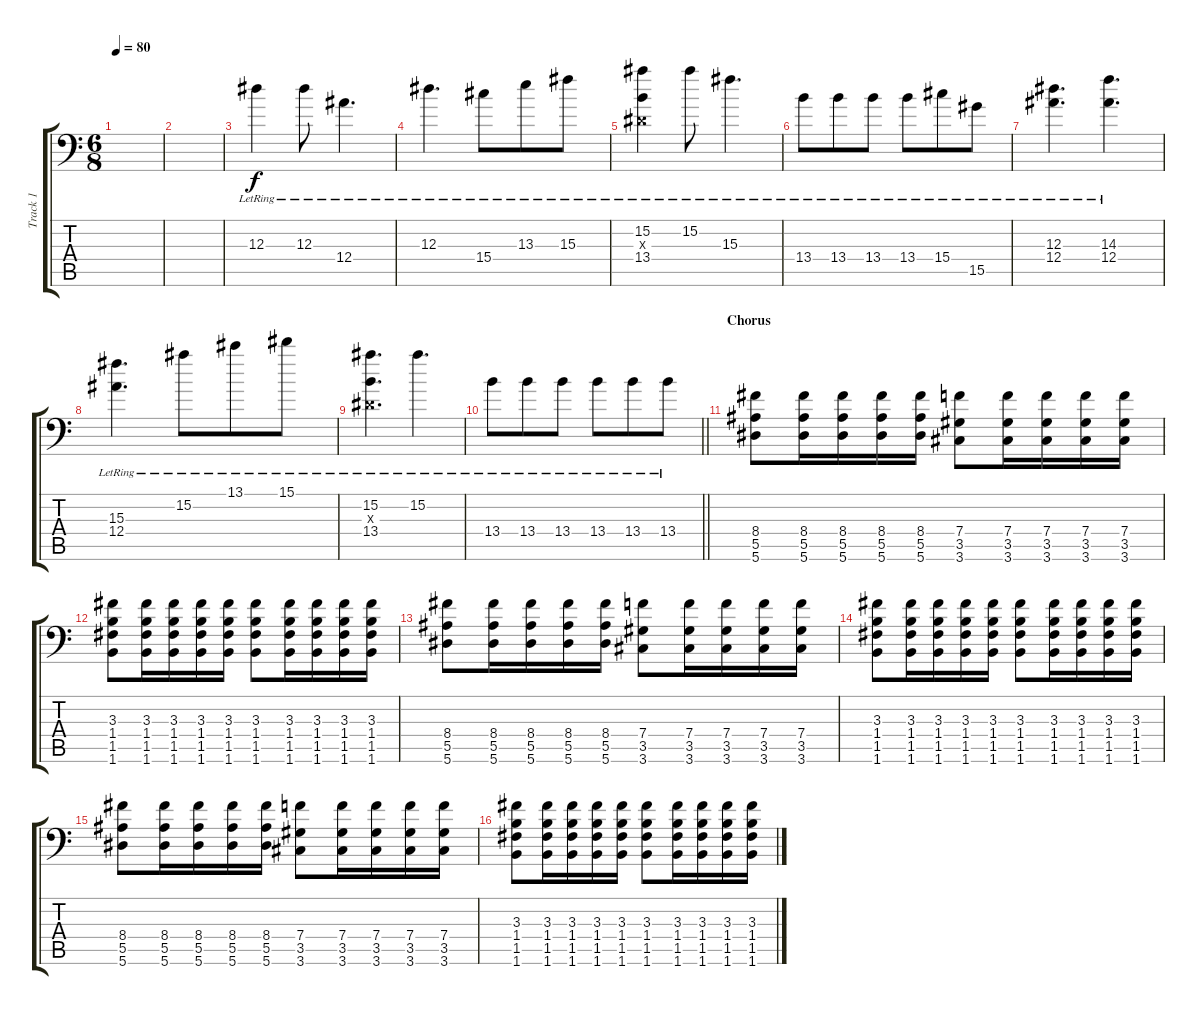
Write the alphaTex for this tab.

\track ("Track 1" "Track 1") {instrument electricguitarclean}
\staff {score tabs}
\tuning (C4 G3 Eb3 Bb2 F2 Bb1) {hide}
\ts (6 8)
\tempo 80
\clef f4
\ks c
|
|
12.3{lr}.4 12.3{lr}.8 12.4{lr}.4{d} |
12.3{lr}.4{d} 15.4{lr}.8 13.3{lr}.8 15.3{lr}.8 |
(15.2{lr} 0.3{x} 13.4{lr}).4 15.2{lr}.8 15.3{lr}.4{d} |
13.4{lr}.8 13.4{lr}.8 13.4{lr}.8 13.4{lr}.8 15.4{lr}.8 15.5{lr}.8 |
(12.3{lr} 12.4{lr}).4{d} (14.3{lr} 12.4{lr}).4{d} |
(15.3{lr} 12.4{lr}).4{d} 15.2{lr}.8 13.1{lr}.8 15.1{lr}.8 |
(15.2{lr} 0.3{x} 13.4{lr}).4{d} 15.2{lr}.4{d} |
\barLineRight lightlight
13.4{lr}.8 13.4{lr}.8 13.4{lr}.8 13.4{lr}.8 13.4{lr}.8 13.4{lr}.8 |
\section ("" "Chorus")
(8.4 5.5 5.6).8{instrument overdrivenguitar} (8.4 5.5 5.6).16 (8.4 5.5 5.6).16 (8.4 5.5 5.6).16 (8.4 5.5 5.6).16 (7.4 3.5 3.6).8 (7.4 3.5 3.6).16 (7.4 3.5 3.6).16 (7.4 3.5 3.6).16 (7.4 3.5 3.6).16 |
(3.3 1.4 1.5 1.6).8 (3.3 1.4 1.5 1.6).16 (3.3 1.4 1.5 1.6).16 (3.3 1.4 1.5 1.6).16 (3.3 1.4 1.5 1.6).16 (3.3 1.4 1.5 1.6).8 (3.3 1.4 1.5 1.6).16 (3.3 1.4 1.5 1.6).16 (3.3 1.4 1.5 1.6).16 (3.3 1.4 1.5 1.6).16 |
(8.4 5.5 5.6).8 (8.4 5.5 5.6).16 (8.4 5.5 5.6).16 (8.4 5.5 5.6).16 (8.4 5.5 5.6).16 (7.4 3.5 3.6).8 (7.4 3.5 3.6).16 (7.4 3.5 3.6).16 (7.4 3.5 3.6).16 (7.4 3.5 3.6).16 |
(3.3 1.4 1.5 1.6).8 (3.3 1.4 1.5 1.6).16 (3.3 1.4 1.5 1.6).16 (3.3 1.4 1.5 1.6).16 (3.3 1.4 1.5 1.6).16 (3.3 1.4 1.5 1.6).8 (3.3 1.4 1.5 1.6).16 (3.3 1.4 1.5 1.6).16 (3.3 1.4 1.5 1.6).16 (3.3 1.4 1.5 1.6).16 |
(8.4 5.5 5.6).8 (8.4 5.5 5.6).16 (8.4 5.5 5.6).16 (8.4 5.5 5.6).16 (8.4 5.5 5.6).16 (7.4 3.5 3.6).8 (7.4 3.5 3.6).16 (7.4 3.5 3.6).16 (7.4 3.5 3.6).16 (7.4 3.5 3.6).16 |
(3.3 1.4 1.5 1.6).8 (3.3 1.4 1.5 1.6).16 (3.3 1.4 1.5 1.6).16 (3.3 1.4 1.5 1.6).16 (3.3 1.4 1.5 1.6).16 (3.3 1.4 1.5 1.6).8 (3.3 1.4 1.5 1.6).16 (3.3 1.4 1.5 1.6).16 (3.3 1.4 1.5 1.6).16 (3.3 1.4 1.5 1.6).16
